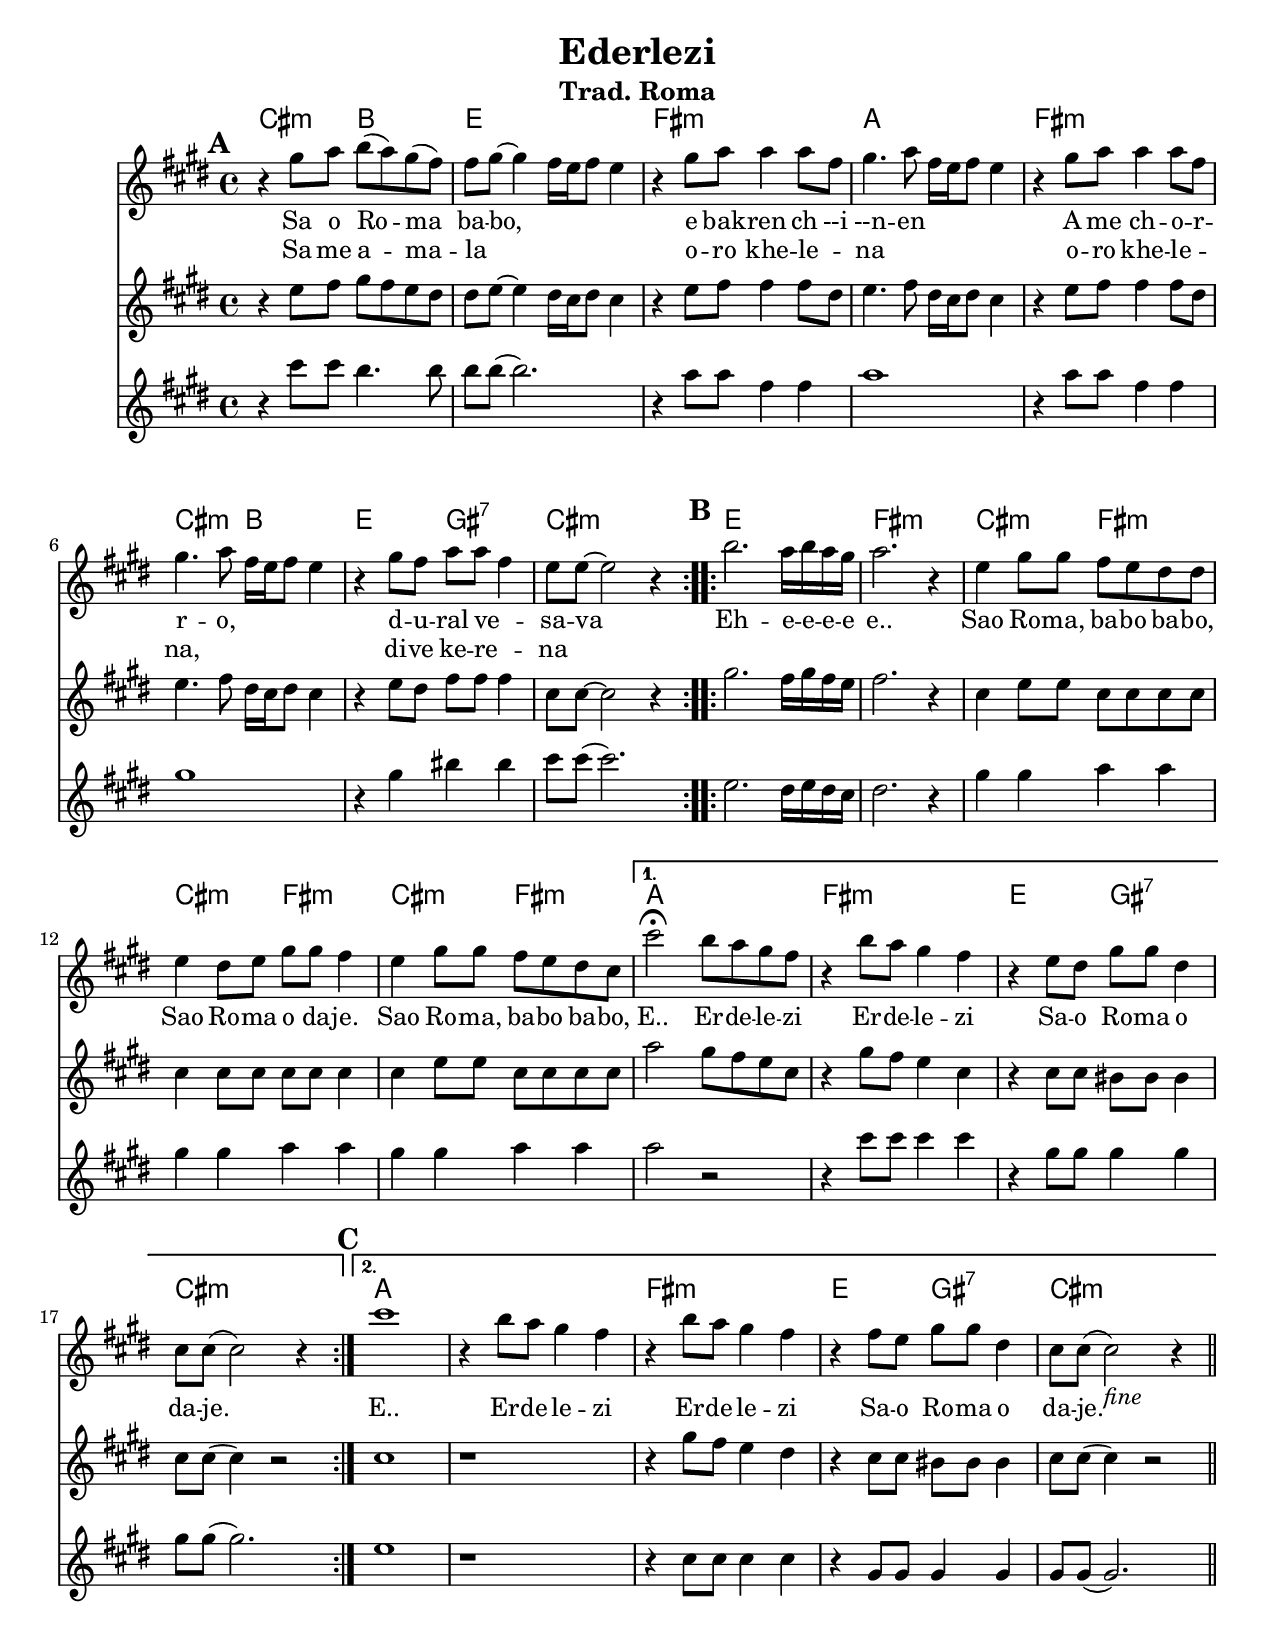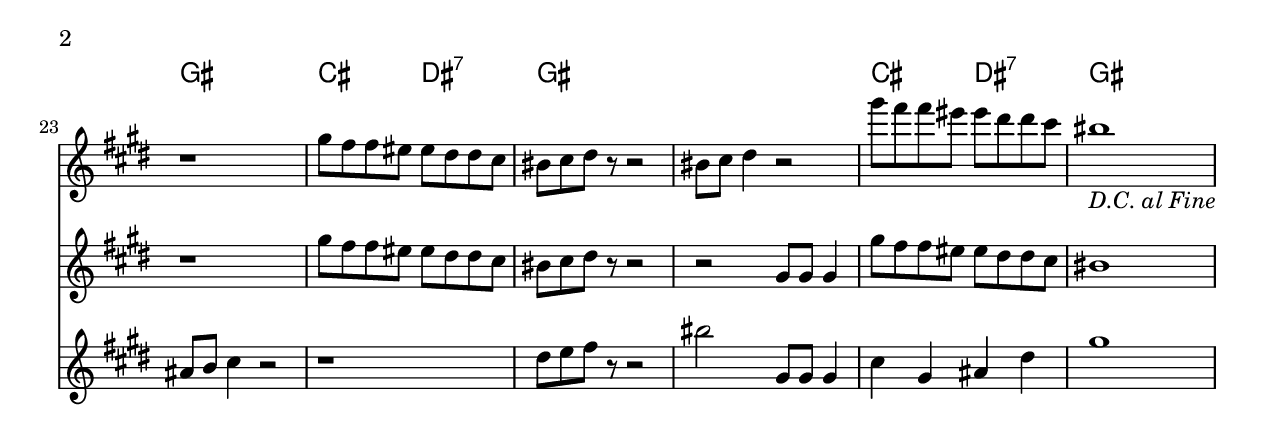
\version "2.18.0"
\include "english.ly"
%showLastLength = R1*12
\paper{
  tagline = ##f
  print-all-headers = ##t
  #(set-paper-size "letter")
}
date = #(strftime "%d-%m-%Y" (localtime (current-time)))

%\markup{ \italic{ " Updated " \date  }  }

%\markup{ Got something to say? }

global = {
  \clef treble
  \key cs \minor
  \time 4/4
  \set Score.markFormatter = #format-mark-box-alphabet
}

%#################################### Melody ########################
primos = \relative c''' {
  \global
  %\partial 16*3 a16 d f   %lead in notes

  \repeat volta 2{
    \mark \default
    r4 gs8 a b (a)gs (fs)
    fs8 gs~gs4     fs16 e fs8 e4
    r4 gs8 a a4 a8 fs|
    gs4. a8 fs16 e fs8 e4|

    r4 gs8 a a4 a8 fs|
    gs4. a8 fs16 e fs8 e4|
    r4 gs8 fs a a fs4|
    e8 e~e2 r4|
  }
  %\alternative { { }{ } }

  \repeat volta 2{
    \mark \default

        b'2.a16 b a gs
        a2. r4

    e4 gs8 gs fs e ds ds|
    e4 ds8 e gs gs fs4|
    e4 gs8 gs fs e ds cs|
  }
  \alternative {
    {
      cs'2 \fermata b8 a gs fs
      r4 b8 a gs4 fs
      r4 e8 ds gs gs ds4|
      cs8 cs (cs2) r4|
    }
    {
      \mark \default
      cs'1 |
      r4 b8 a gs4 fs|
      r4 b8 a gs4 fs
      r4 fs8 e gs gs ds4|
      cs8 cs (cs2) _\markup{\italic fine} r4| \bar"||"
    }
  }
  r1
  gs'8 fs fs es es ds ds cs
  bs8 cs ds r r2
  bs8 cs ds4 r2
  gs'8 fs fs es es ds ds cs
  bs1 _\markup {\italic {D.C. al Fine}}

}
\addlyrics{
  %https://musescore.com/user/35722119/scores/6322876
  Sa o Ro -- ma ba -- bo,
  \repeat unfold 4{\skip2}
  e bak -- ren ch --i --n --  en
  \repeat unfold 4{\skip2}
  A me ch -- o --  -- r -- r -- o,
  \repeat unfold 4{\skip2}
  d -- u -- ral ve --  _ sa -- va
  \repeat unfold 1 {}

  Eh -- e -- e -- e -- e e..
  Sao Ro -- ma, ba -- bo ba -- bo,
  Sao Ro -- ma  o da -- je.
  Sao Ro -- ma, ba -- bo ba -- bo,
  % first end
  E.. Er -- de -- le -- zi
  Er -- de -- le -- zi
  Sa -- o Ro -- ma  o da -- je.
 % 2nd end
  E.. Er -- de -- le -- zi
  Er -- de -- le -- zi
  Sa -- o Ro -- ma  o da -- je.

}
\addlyrics{
Sa me a -- ma -- la _
\repeat unfold 4{\skip2}
o -- ro khe -- le -- _ na
\repeat unfold 5{\skip2}
o -- ro khe -- le -- _ na,
\repeat unfold 5{\skip2}
di -- ve ke -- re -- _  na
}
secund = \relative c'' {
  \global
  %\partial 16*3 a16 d f   %lead in notes

  \repeat volta 2{
    \mark \default
    r4 e8 fs gs fs e ds
    ds8 e~e4 ds16 cs ds8 cs4|
    r4 e8 fs fs4 fs8 ds|
    e4. fs8 ds16 cs ds8 cs4|

    r4 e8 fs fs4 fs8 ds
    e4. fs8 ds16 cs ds8 cs4|
    r4 e8 ds fs fs fs4|
    cs8 cs~cs2 r4|
  }
  %\alternative { { }{ } }

  \repeat volta 2{
    \mark \default
    gs'2. fs16 gs fs e|
        fs2. r4|
    %{
 <<

      {
        b'2. a16 b a g|
        a2. r4|
      }
      \\
      {
         g2. fs16 g fs e|
    fs2. r4|
      }

    >>
%}

    cs4 e8 e cs cs cs cs|
    cs4 cs8 cs cs cs cs4
    cs4 e8 e cs cs cs cs|
  }
  \alternative {
    {
      a'2 gs8 fs e cs
      r4 gs'8 fs e4 cs
      r4 cs8 cs bs bs bs4
      cs8 cs (cs4) r2
    }
    {
      cs1
      r1
      r4 gs'8 fs e4 ds
      r4 cs8 cs bs bs bs4
      cs8 cs(cs4) r2
    }
  }
  r1
  %ds8 e fs4 r2
  gs'8 fs fs es es ds ds cs
  bs8 cs ds r r2
  r2 gs,8 gs gs4
  gs'8 fs fs es es ds ds cs
  bs1
}
third = \relative c''' {
  \clef treble
  \global
 r4 cs8 cs b4. b8|
 b8 b(b2.)|
 r4 a8 a fs4 fs
 a1r4 a8 a fs4 fs
 gs1|
 r4 gs bs bs
 cs8 cs(cs2.)
%% bar
e,2. ds16 e ds cs|
    ds2. r4|
 gs4 gs a a
 gs4 gs a a
 gs4 gs a a
 a2 r
 r4 cs8 cs cs4 cs
 r4 gs8 gs gs4 gs
 gs8 gs (gs2.)
 e1
 r1
 r4 cs8 cs cs4 cs
 r4 gs8 gs gs4 gs
 gs8 gs (gs2.)
 as8 b cs4 r2
 r1
 ds8 e fs r r2
 bs2 gs,8 gs gs4
 cs4 gs as ds
 gs1

}
%################################# Chords #######################
harmonies = \chordmode {
  cs2:m
  b2
  e1
  fs1:m
  a1
  fs1:m
  cs2:m
  b2
  e2
  gs2:7
  cs1:m
  %B
  e1
  fs1:m
  cs2:m
  fs2:m
  cs2:m
  fs2:m % 12
  cs2:m fs2:m
  %ending 1 and 2
  a1 fs1:m
  e2 gs2:7
  cs1:m
  a1*2 fs1:m
  e2 gs2:7
  cs1:m
  %end part
  gs1
  cs2 ds2:7
  gs1*2
  cs2 ds2:7
  gs1
}

\score {
  <<
    \new ChordNames {
      \set chordChanges = ##t
      \harmonies
    }
    \new Staff
    \primos
    \new Staff \secund
    %\new Staff \partcombine \primos \secund
    \new Staff \third
  >>
  \header{
    title= "Ederlezi"
    subtitle="Trad. Roma"
    composer= ""
    instrument =""
    arranger= ""
  }
  \layout{indent = 1.0\cm}
  \midi {
    \tempo 4 = 80

    % \midi { }
  }
}
%{
% more verses:
\markup{}
\markup {
  \fill-line {
    \hspace #0.1 % distance from left margin
    \column {
      \line { "1."
	\column {
	  ""
	}
      }
      \hspace #0.2 % vertical distance between verses
      \line { "2."
	\column {
	 ""
	}
      }
    }
    \hspace #0.1  % horiz. distance between columns
    \column {
      \line { "3."
	\column {
	  ""
	}
      }
      \hspace #0.2 % distance between verses
      \line { "4."
	\column {
	 ""
	}
      }
    }
    \hspace #0.1 % distance to right margin
  }
}

%}


%{
https://www.youtube.com/watch?v=yGuCqAfxNqU
 Sa o Roma babo,
E bakren cinen.
A me coro, dural besava.
A a daje, amaro dive.
Amaro dive erdelezi.
Ediwado babo, amenge bakro.
Sa o Roma, babo.
E bakren cinen. Eeee...j,
Sa o Roma, babo babo,
Sa o Roma daje. Sa o Roma, babo babo,
E.. Erdelezi. Erdelezi,
Sa o Roma Daje. Eeee...
Sa o Roma, babo babo,
Sa o Roma daje.
Sa o Roma, babo babo,
 Eeee... Erdelezi, Erdelezi.
Sa o Roma Daje

***************

LYRICS IN ROMANI
Sa me amala oro khelena Oro khelena,
dive kerena
Sa o Roma daje
Sa o Roma babo babo
Sa o Roma o daje Sa o Roma babo babo Ej, Ederlezi Ederlezi
 Sa o Roma daje Amaro dive Amaro dive,
Ederlezi Sa me amala oro khelena Oro khelena, dive kerena Sa o Roma daje Sa o Roma babo babo Sa o Roma daje Sa o Roma babo babo Ej, Ederlezi Ederlezi Sa o Roma daje Sa me amala oro khelena Oro khelena, dive kerena Sa o Roma babo, e bakren chinen Amaro dive E devado babo Sa o Roma babo babo Sa o Roma o daje Sa o Roma babo babo Ej, Ederlezi Ederlezi Sa o Roma daje Sa o Roma babo babo Sa o Roma o daje Sa o Roma babo babo Ederlezi Ederlezi Sa o Roma daje LYRICS IN ENGLISH All my friends are dancing the oro Dancing the oro, celebrating the day Dancing the oro, celebrating the day All the Roma, dad, dad All the Roma, mommy All the Roma, dad, dad Oh! Ederlezi Ederlezi All the Roma, mommy Our day Our day, Ederlezi All my friends are dancing the oro Dancing the oro, celebrating the day All the Roma, mommy All the Roma, dad, dad All the Roma, mommy All the Roma, dad, dad Oh! Ederlezi Ederlezi All the Roma, mommy All my friends are dancing the oro Dancing the oro, celebrating the day All the Roma, dad, slaughter lambs Our day They give us, Dad, All the Roma, dad, dad All the Roma, mommy All the Roma, dad, dad Oh! Ederlezi Ederlezi All the Roma, mommy All the Roma, dad, dad All the Roma, mommy All the Roma, dad, dad Ederlezi Ederlezi All the Roma, mommy LYRICS IN TURKISH Tüm arkadaşlarım hora oynuyor Hora oynayıp bugünü kutluyorlar Tüm Roma, anneciğim Tüm Roma, baba, baba Tüm Roma, anneciğim Tüm Roma, baba, baba Ey, Ederlezi Ederlezi Tüm Roma, anneciğim Bizim günümüz Bizim günümüz, Ederlezi Tüm arkadaşlarım hora oynuyor Hora oynayıp bugünü kutluyorlar Tüm Roma, anneciğim Tüm Roma, baba, baba Tüm Roma, anneciğim Tüm Roma, baba, baba Ey, Ederlezi Ederlezi Tüm Roma, anneciğim Tüm arkadaşlarım hora oynuyor Hora oynayıp bugünü kutluyorlar Tüm Roma, baba, kuzu avlıyor Bizim günümüz Bize, baba, Tüm Roma, baba, baba Tüm Roma, anneciğim Tüm Roma, baba, baba Ey, Ederlezi Ederlezi Tüm Roma, anneciğim Tüm Roma, baba, baba Tüm Roma, anneciğim Tüm Roma, baba, baba Ederlezi Ederlezi Tüm Roma, anneciğim LYRICS IN FRENCH Tous mes amis dansent l'oro Ils dansent l'oro, ils fêtent le jour Tous les Roms, maman Tous les Roms, papa, papa Tous les Roms, maman Tous les Roms, papa, papa Ô! Ederlezi Ederlezi Tous les Roms, maman Notre jour Notre jour, Ederlezi Tous mes amis dansent l'oro Ils dansent l'oro, ils fêtent le jour Tous les Roms, maman Tous les Roms, papa, papa Tous les Roms, maman Tous les Roms, papa, papa Ô! Ederlezi Ederlezi Tous les Roms, maman Tous mes amis dansent l'oro Ils dansent l'oro, ils fêtent le jour Tous les Roms, papa, sacrifient l'agneau Notre jour Ils nous donnent, Papa Tous les Roms, papa, papa Tous les Roms, maman Tous les Roms, papa, papa Ô! Ederlezi Ederlezi Tous les Roms, maman Tous les Roms, papa, papa Tous les Roms, maman Tous les Roms, papa, papa Ederlezi Ederlezi Tous les Roms, maman LYRICS IN PORTUGUESE Todos os meus amigos dançam o oro Dançam o oro, celebram o dia Toda a Roma mamãe Toda a Roma papai, papai Toda a Roma mamãe Toda a Roma papai, papai Ó! Ederlezi Ederlezi Toda a Roma mamãe Nosso dia Nosso dia, Ederlezi Todos os meus amigos dançam o oro Dançam o oro, celebram o dia Toda a Roma mamãe Toda a Roma papai, papai Toda a Roma mamãe Toda a Roma papai, papai Ó! Ederlezi Ederlezi Toda a Roma mamãe Todos os meus amigos dançam o oro Dançam o oro, celebram o dia Toda a Roma, papai, sacrifica cordeiros Nosso dia Oferecemos, papai, Toda a Roma papai, papai Toda a Roma mamãe Toda a Roma papai, papai Ó! Ederlezi Ederlezi Toda a Roma mamãe Toda a Roma papai, papai Toda a Roma mamãe Toda a Roma papai, papai Ederlezi Ederlezi Toda a Roma mamãe

%}